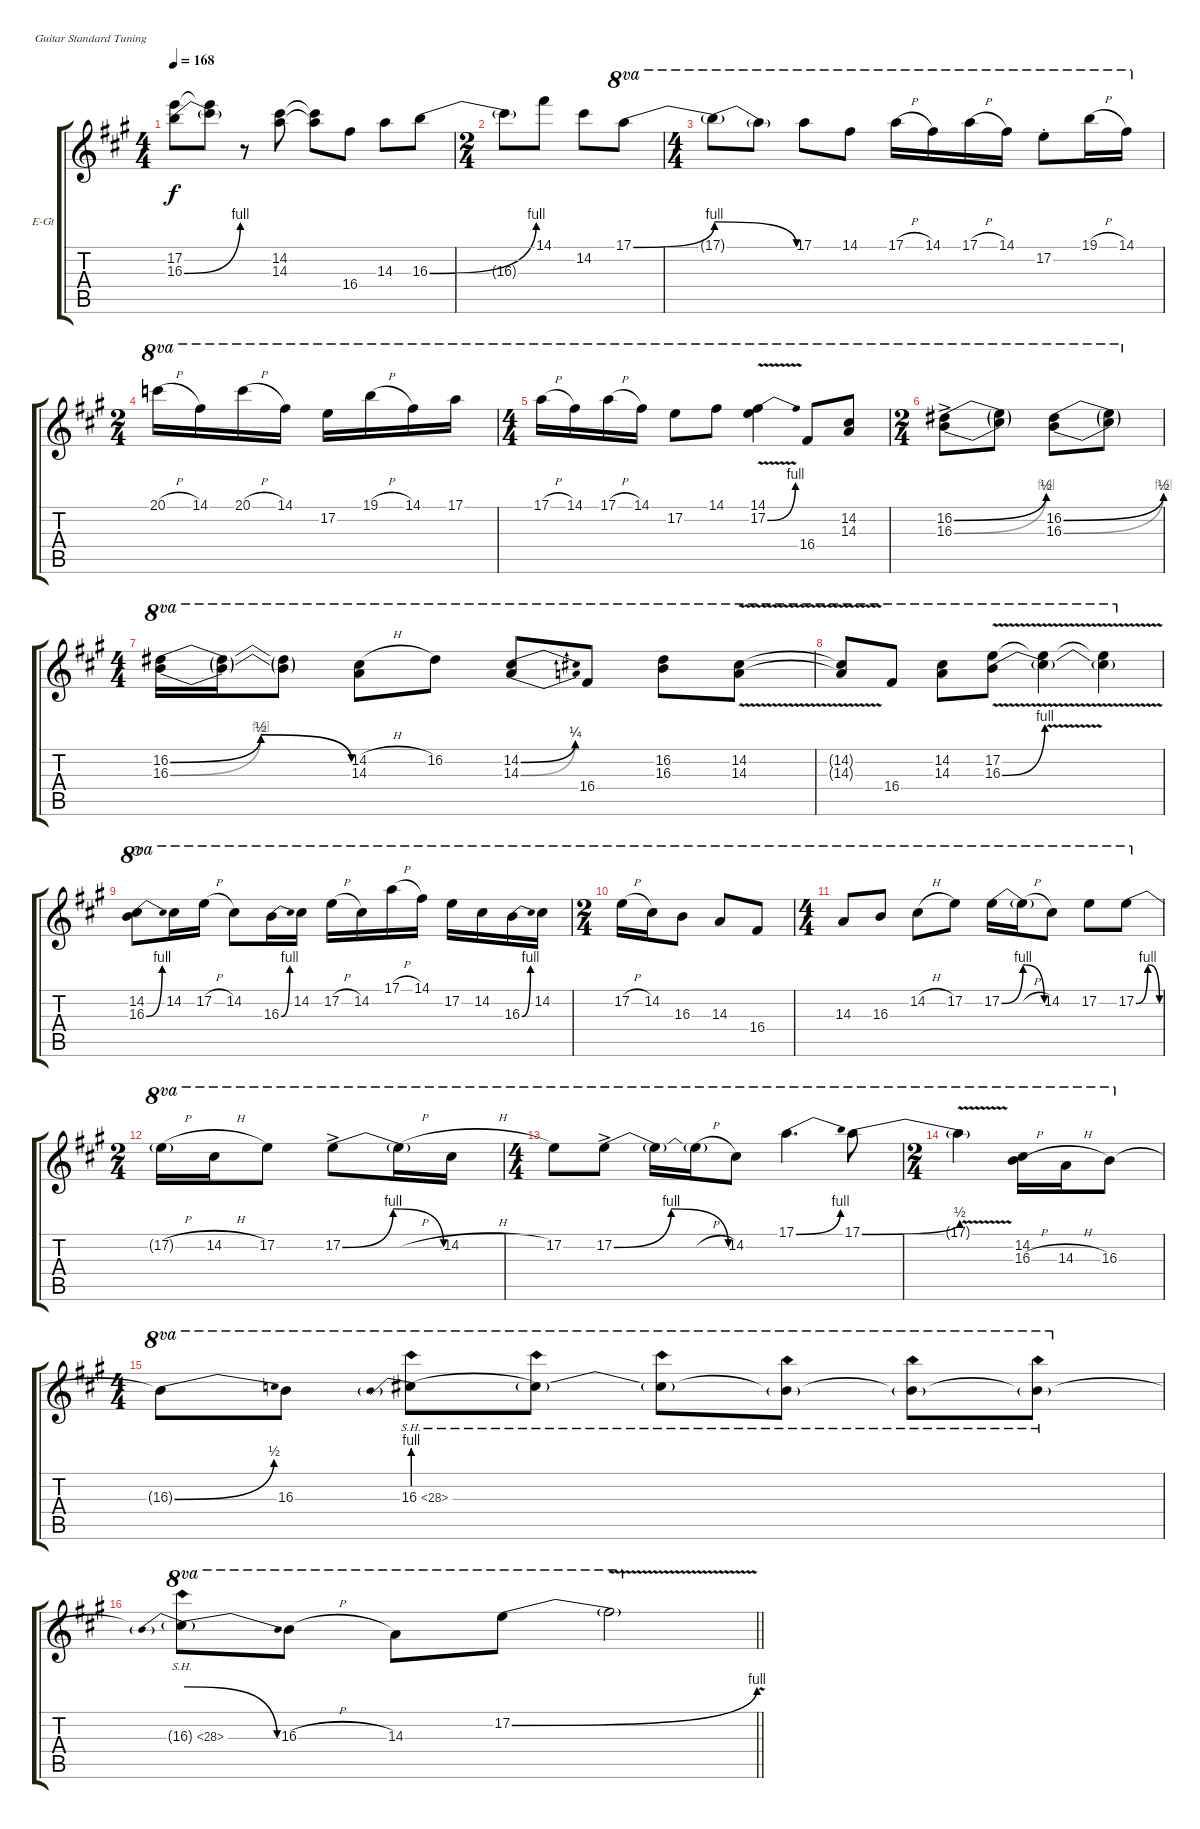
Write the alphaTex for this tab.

\bracketExtendMode groupsimilarinstruments
\firstSystemTrackNameOrientation horizontal
\otherSystemsTrackNameOrientation horizontal
\track ("Guitar 3" "E-Gt") {instrument overdrivenguitar}
\staff {score tabs}
\tuning (E4 B3 G3 D3 A2 E2)
\ts (4 4)
\tempo 168
\clef g2
\scale
1.07818
\ks a
(16.3{be (bend 0 0 15 4)} 17.2).8{dy f} (16.3{t} 17.2{t}).8 r.8 (14.2 14.3).8 (14.2{t} 14.3{t}).8 16.4.8 14.3.8 16.3{be (bend 0 0 15 4)}.8 |
\ts (2 4)
\scale
0.921816 16.3{t}.8 14.1.8 14.2.8 17.1{be (bend 0 0 15 4)}.8{ot 8va} |
\ts (4 4)
\scale
1.10845 17.1{be (release 0 4 15 0) t}.8{ot 8va} 17.1{t}.8{ot 8va} 17.1.8{ot 8va} 14.1.8{ot 8va} 17.1{h}.16{ot 8va} 14.1.16{ot 8va} 17.1{h}.16{ot 8va} 14.1.16{ot 8va} 17.2{st}.8{ot 8va} 19.1{h}.16{ot 8va} 14.1.16{ot 8va} |
\ts (2 4)
\scale
0.891551 20.1{h}.16{ot 8va} 14.1.16{ot 8va} 20.1{h}.16{ot 8va} 14.1.16{ot 8va} 17.2.16{ot 8va} 19.1{h}.16{ot 8va} 14.1.16{ot 8va} 17.1.16{ot 8va} |
\ts (4 4)
\scale
1.10845 17.1{h}.16{ot 8va} 14.1.16{ot 8va} 17.1{h}.16{ot 8va} 14.1.16{ot 8va} 17.2.8{ot 8va} 14.1.8{ot 8va} (14.1 17.2{be (bend 0 0 15 4) v}).4{ot 8va} 16.4.8{ot 8va} (14.3 14.2).8{ot 8va} |
\ts (2 4)
\scale
0.891551 (16.3{be (bend 0 0 15 4)} 16.2{be (bend 0 0 14.399999999999999 2) ac}).8{ot 8va} (16.3{t} 16.2{t}).8{ot 8va} (16.3{be (bend 0 0 15 4)} 16.2{be (bend 0 0 14.399999999999999 2)}).8{ot 8va} (16.3{t} 16.2{t}).8{ot 8va} |
\ts (4 4)
\scale
1.10845 (16.2{be (bendrelease 0 0 10.2 2 20.4 2 30 0)} 16.3{be (bendrelease 0 0 10.2 4 20.4 4 30 0)}).16{ot 8va} (16.3{t} 16.2{t}).16{ot 8va} (16.3{t} 16.2{t}).8{ot 8va} (14.3 14.2{h}).8{ot 8va} 16.2.8{ot 8va} (14.2{be (bend 0 0 16.2 1)} 14.3{be (bend 0 0 15.6 1)}).8{ot 8va} 16.4.8{ot 8va} (16.3 16.2).8{ot 8va} (14.3{v} 14.2{v}).8{ot 8va} |
\scale
0.891551 (14.3{v t} 14.2{v t}).8{ot 8va} 16.4.8{ot 8va} (14.3 14.2).8{ot 8va} (16.3{be (bend 0 0 15 4) v} 17.2{v}).8{ot 8va} (16.3{v t} 17.2{v t}).4{ot 8va} (16.3{v t} 17.2{v t}).4{ot 8va} |
\scale
1.07818 (16.3{be (bend 0 0 15 4)} 14.2).8{ot 8va waho} 14.2.16{ot 8va} 17.2{h}.16{ot 8va} 14.2.8{ot 8va} 16.3{be (bend 0 0 15 4)}.16{ot 8va} 14.2.16{ot 8va} 17.2{h}.16{ot 8va} 14.2.16{ot 8va} 17.1{h}.16{ot 8va} 14.1.16{ot 8va} 17.2.16{ot 8va} 14.2.16{ot 8va} 16.3{be (bend 0 0 15 4)}.16{ot 8va} 14.2.16{ot 8va} |
\ts (2 4)
\scale
0.921816 17.2{h}.16{ot 8va} 14.2.16{ot 8va} 16.3.8{ot 8va} 14.3.8{ot 8va} 16.4.8{ot 8va} |
\ts (4 4)
\scale
1.10845 14.3.8{ot 8va} 16.3.8{ot 8va} 14.2{h}.8{ot 8va} 17.2.8{ot 8va} 17.2{be (bendrelease 0 0 10.2 4 20.4 4 30 0)}.16{ot 8va} 17.2{h t}.16{ot 8va} 14.2.8{ot 8va} 17.2.8{ot 8va} 17.2{be (bendrelease 0 0 10.2 4 20.4 4 30 0)}.8{ot 8va} |
\ts (2 4)
\scale
0.891551 17.2{h t}.16{ot 8va} 14.2{h}.16{ot 8va} 17.2.8{ot 8va} 17.2{be (bendrelease 0 0 10.2 4 20.4 4 30 0) ac}.8{ot 8va} 17.2{h t}.16{ot 8va} 14.2{h}.16{ot 8va} |
\ts (4 4)
\scale
1.10845 17.2.8{ot 8va} 17.2{be (bendrelease 0 0 10.2 4 20.4 4 30 0) ac}.8{ot 8va} 17.2{t}.16{ot 8va} 17.2{h t}.16{ot 8va} 14.2.8{ot 8va} 17.1{be (bend 0 0 15 4)}.4{d ot 8va} 17.1{be (bend 0 0 15 2)}.8{ot 8va} |
\ts (2 4)
\scale
0.891551 17.1{v t}.4{ot 8va} (14.2 16.3{h}).16{ot 8va} 14.3{h}.16{ot 8va} 16.3.8{ot 8va} |
\ts (4 4)
\scale
1.10845 16.3{be (bend 0 0 16.2 2) t}.8{ot 8va} 16.3.8{ot 8va} 16.3{be (prebend 0 4 60 4) sh 12}.8{ot 8va} 16.3{sh 12 t}.8{ot 8va} 16.3{sh 12 t}.8{ot 8va} 16.3{sh 12 t}.8{ot 8va} 16.3{sh 12 t}.8{ot 8va} 16.3{sh 12 t}.8{ot 8va} |
\scale
0.891551
\barLineRight lightlight
16.3{be (prebendrelease 0 4 15 0) sh 12 t}.8{ot 8va} 16.3{h}.8{ot 8va} 14.3.8{ot 8va} 17.2{be (bend 0 0 15 4)}.8{ot 8va} 17.2{v t}.2{ot 8va}
